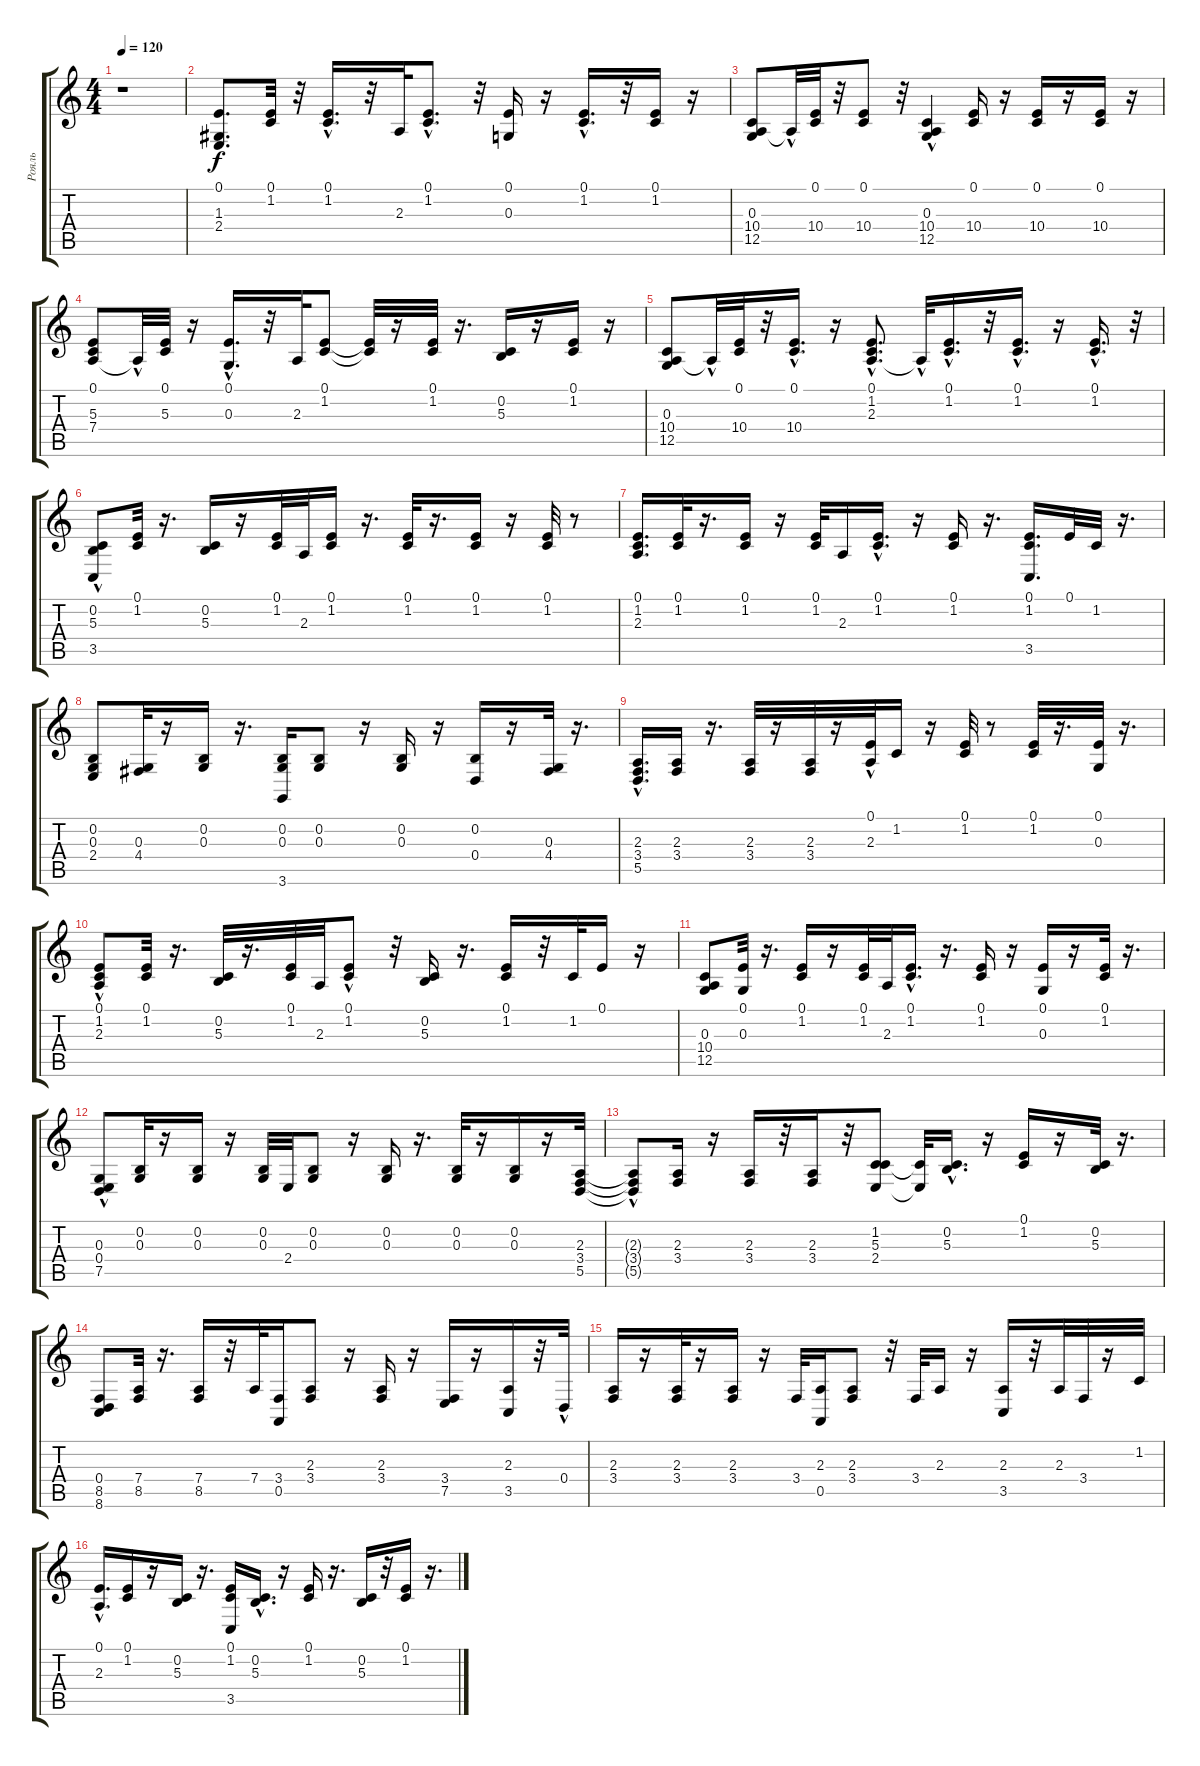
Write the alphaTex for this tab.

\track ("Рояль" "Рояль") {instrument acousticgrandpiano}
\staff {score tabs}
\tuning (E4 B3 G3 D3 A2 E2) {hide}
\ts (4 4)
\tempo 120
\clef g2
\ks c
r.1{dy f instrument acousticgrandpiano} |
(0.1 1.3 2.4).8{d} (0.1 1.2).32 r.32 (0.1{hac} 1.2{hac}).16{d} r.32 2.3.32 (0.1{hac} 1.2{hac}).8{d} r.32 (0.1 0.3).16 r.16 (0.1{hac} 1.2).16{d} r.32 (0.1 1.2).16 r.16 |
(0.3 10.4 12.5).8 12.5{hac t}.32 (0.1 10.4).32 r.32 (0.1 10.4).8 r.32 (0.3{hac} 10.4{hac} 12.5).4 (0.1 10.4).16 r.16 (0.1 10.4).16 r.16 (0.1 10.4).16 r.16 |
(0.1 5.3 7.4).8 7.4{hac t}.32 (0.1 5.3).32 r.16 (0.1{hac} 0.3{hac}).16{d} r.32 2.3.32 (0.1 1.2).8 (0.1{t} 1.2{t}).32 r.16 (0.1 1.2).32 r.16{d} (0.2 5.3).16 r.16 (0.1 1.2).16 r.16 |
(0.3 10.4 12.5).8 12.5{hac t}.32 (0.1 10.4).32 r.32 (0.1{hac} 10.4{hac}).16{d} r.16 (0.1{hac} 1.2{hac} 2.3{hac}).8{d} 2.3{hac t}.32 (0.1{hac} 1.2{hac}).16{d} r.32 (0.1{hac} 1.2{hac}).16{d} r.16 (0.1{hac} 1.2{hac}).16{d} r.32 |
(0.2{hac} 5.3{hac} 3.5).8 (0.1 1.2).32 r.16{d} (0.2 5.3).16 r.16 (0.1 1.2).32 2.3.32 (0.1 1.2).16 r.16{d} (0.1 1.2).32 r.16{d} (0.1 1.2).16 r.16 (0.1 1.2).32 r.8 |
(0.1 1.2 2.3).16{d} (0.1 1.2).32 r.16{d} (0.1 1.2).16 r.16 (0.1 1.2).32 2.3.16 (0.1{hac} 1.2{hac}).16{d} r.16 (0.1 1.2).16 r.16{d} (0.1 1.2 3.5).16{d} 0.1.32 1.2.32 r.16{d} |
(0.2 0.3 2.4).8 (0.3 4.4).32 r.16 (0.2 0.3).16 r.16{d} (0.2 0.3 3.6).16 (0.2 0.3).8 r.16 (0.2 0.3).16 r.16 (0.2 0.4).16 r.16 (0.3 4.4).32 r.16{d} |
(2.3 3.4 5.5{hac}).16{d} (2.3 3.4).16 r.16{d} (2.3 3.4).32 r.16 (2.3 3.4).32 r.16 (0.1{hac} 2.3).32 1.2.16 r.16 (0.1 1.2).32 r.8 (0.1 1.2).32 r.16{d} (0.1 0.3).32 r.16{d} |
(0.1 1.2 2.3{hac}).8 (0.1 1.2).32 r.16{d} (0.2 5.3).32 r.16{d} (0.1 1.2).32 2.3.32 (0.1 1.2{hac}).8 r.32 (0.2 5.3).16 r.16{d} (0.1 1.2).16 r.32 1.2.32 0.1.16 r.16 |
(0.3 10.4 12.5).8 (0.1 0.3).32 r.16{d} (0.1 1.2).16 r.16 (0.1 1.2).32 2.3.32 (0.1{hac} 1.2{hac}).16{d} r.16{d} (0.1 1.2).16 r.16 (0.1 0.3).16 r.16 (0.1 1.2).32 r.16{d} |
(0.3{hac} 0.4 7.5).8 (0.2 0.3).32 r.16 (0.2 0.3).16 r.16 (0.2 0.3).32 2.4.32 (0.2 0.3).8 r.16 (0.2 0.3).16 r.16{d} (0.2 0.3).32 r.16 (0.2 0.3).16 r.16 (2.3 3.4 5.5).32 |
(2.3{t} 3.4{t} 5.5{hac t}).8 (2.3 3.4).16 r.16 (2.3 3.4).16 r.32 (2.3 3.4).16 r.32 (1.2 5.3 2.4).8 (1.2{t} 2.4{t}).32 (0.2{hac} 5.3{hac}).16{d} r.16 (0.1 1.2).16 r.16 (0.2 5.3).32 r.16{d} |
(0.4 8.5 8.6).8 (7.4 8.5).32 r.16{d} (7.4 8.5).16 r.32 7.4.32 (3.4 0.5).16 (2.3 3.4).8 r.16 (2.3 3.4).16 r.16 (3.4 7.5).16 r.16 (2.3 3.5).16 r.32 0.4{hac}.32 |
(2.3 3.4).16 r.16 (2.3 3.4).32 r.16 (2.3 3.4).16 r.16 3.4.32 (2.3 0.5).16 (2.3 3.4).8 r.32 3.4.32 2.3.16 r.16 (2.3 3.5).16 r.32 2.3.32 3.4.32 r.16 1.2.32 |
(0.1 2.3{hac}).16{d} (0.1 1.2).16 r.16 (0.2 5.3).16 r.16{d} (0.1 1.2 3.5).16 (0.2{hac} 5.3{hac}).16{d} r.16 (0.1 1.2).16 r.16{d} (0.2 5.3).16 r.32 (0.1 1.2).16 r.16{d}
